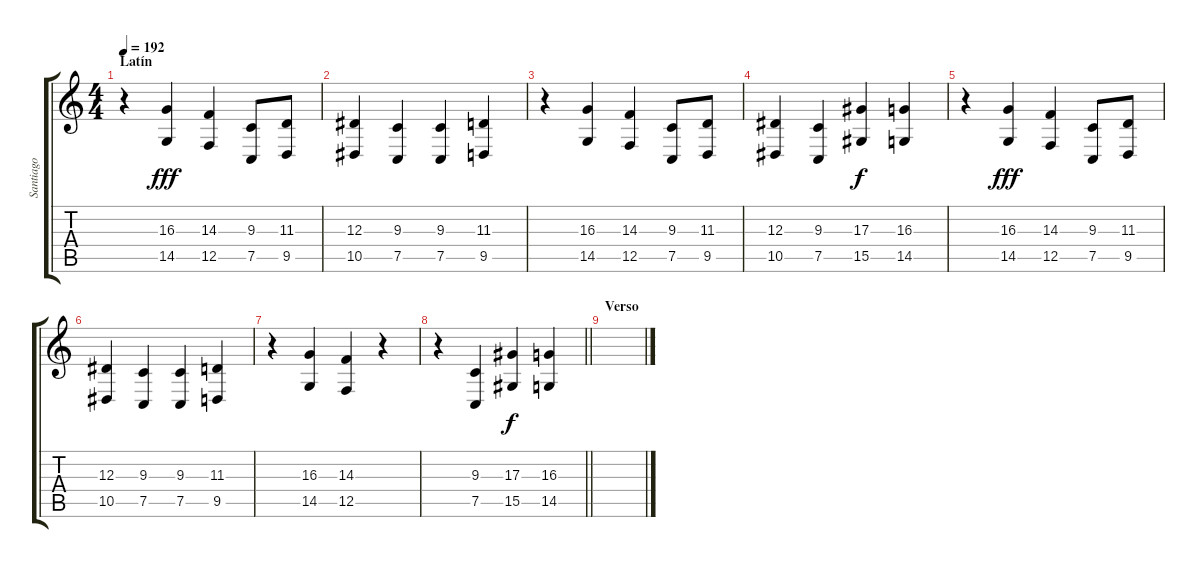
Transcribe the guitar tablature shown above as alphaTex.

\track ("Santiago" "Santiago") {instrument lead2sawtooth}
\staff {score tabs}
\tuning (C4 G3 Eb3 Bb2 F2 C2) {hide}
\ts (4 4)
\section ("" "Latín")
\tempo 192
\clef g2
\ks c
r.4{dy f instrument choiraahs} (16.3 14.5).4{dy fff} (14.3 12.5).4 (9.3 7.5).8 (11.3 9.5).8 |
(12.3 10.5).4 (9.3 7.5).4 (9.3 7.5).4 (11.3 9.5).4 |
r.4 (16.3 14.5).4 (14.3 12.5).4 (9.3 7.5).8 (11.3 9.5).8 |
(12.3 10.5).4 (9.3 7.5).4 (17.3 15.5).4{dy f} (16.3 14.5).4 |
r.4 (16.3 14.5).4{dy fff} (14.3 12.5).4 (9.3 7.5).8 (11.3 9.5).8 |
(12.3 10.5).4 (9.3 7.5).4 (9.3 7.5).4 (11.3 9.5).4 |
r.4 (16.3 14.5).4 (14.3 12.5).4 r.4 |
\barLineRight lightlight
r.4 (9.3 7.5).4 (17.3 15.5).4{dy f} (16.3 14.5).4 |
\section ("" "Verso")
